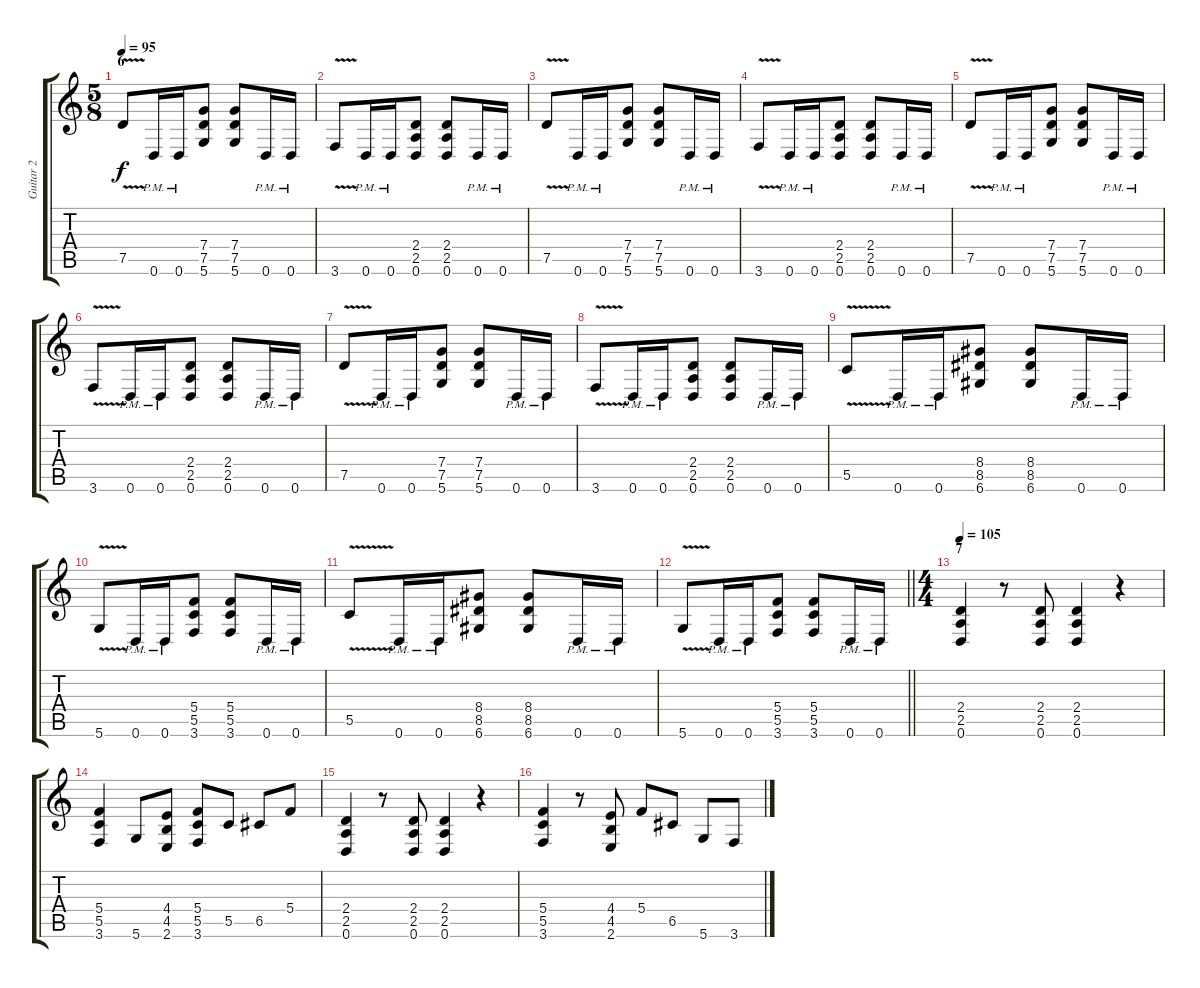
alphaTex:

\track ("Guitar 2" "Guitar 2") {instrument distortionguitar}
\staff {score tabs}
\tuning (D4 A3 F3 C3 G2 D2) {hide}
\ts (5 8)
\section ("" "6")
\tempo 95
\clef g2
\ks c
7.5{v}.8{dy f} 0.6{pm}.16 0.6{pm}.16 (7.4 7.5 5.6).8 (7.4 7.5 5.6).8 0.6{pm}.16 0.6{pm}.16 |
3.6{v}.8 0.6{pm}.16 0.6{pm}.16 (2.4 2.5 0.6).8 (2.4 2.5 0.6).8 0.6{pm}.16 0.6{pm}.16 |
7.5{v}.8 0.6{pm}.16 0.6{pm}.16 (7.4 7.5 5.6).8 (7.4 7.5 5.6).8 0.6{pm}.16 0.6{pm}.16 |
3.6{v}.8 0.6{pm}.16 0.6{pm}.16 (2.4 2.5 0.6).8 (2.4 2.5 0.6).8 0.6{pm}.16 0.6{pm}.16 |
7.5{v}.8 0.6{pm}.16 0.6{pm}.16 (7.4 7.5 5.6).8 (7.4 7.5 5.6).8 0.6{pm}.16 0.6{pm}.16 |
3.6{v}.8 0.6{pm}.16 0.6{pm}.16 (2.4 2.5 0.6).8 (2.4 2.5 0.6).8 0.6{pm}.16 0.6{pm}.16 |
7.5{v}.8 0.6{pm}.16 0.6{pm}.16 (7.4 7.5 5.6).8 (7.4 7.5 5.6).8 0.6{pm}.16 0.6{pm}.16 |
3.6{v}.8 0.6{pm}.16 0.6{pm}.16 (2.4 2.5 0.6).8 (2.4 2.5 0.6).8 0.6{pm}.16 0.6{pm}.16 |
5.5{v}.8 0.6{pm}.16 0.6{pm}.16 (8.4 8.5 6.6).8 (8.4 8.5 6.6).8 0.6{pm}.16 0.6{pm}.16 |
5.6{v}.8 0.6{pm}.16 0.6{pm}.16 (5.4 5.5 3.6).8 (5.4 5.5 3.6).8 0.6{pm}.16 0.6{pm}.16 |
5.5{v}.8 0.6{pm}.16 0.6{pm}.16 (8.4 8.5 6.6).8 (8.4 8.5 6.6).8 0.6{pm}.16 0.6{pm}.16 |
\barLineRight lightlight
5.6{v}.8 0.6{pm}.16 0.6{pm}.16 (5.4 5.5 3.6).8 (5.4 5.5 3.6).8 0.6{pm}.16 0.6{pm}.16 |
\ts (4 4)
\section ("" "7")
\tempo 105
(2.4 2.5 0.6).4 r.8 (2.4 2.5 0.6).8 (2.4 2.5 0.6).4 r.4 |
(5.4 5.5 3.6).4 5.6.8 (4.4 4.5 2.6).8 (5.4 5.5 3.6).8 5.5.8 6.5.8 5.4.8 |
(2.4 2.5 0.6).4 r.8 (2.4 2.5 0.6).8 (2.4 2.5 0.6).4 r.4 |
(5.4 5.5 3.6).4 r.8 (4.4 4.5 2.6).8 5.4.8 6.5.8 5.6.8 3.6.8
